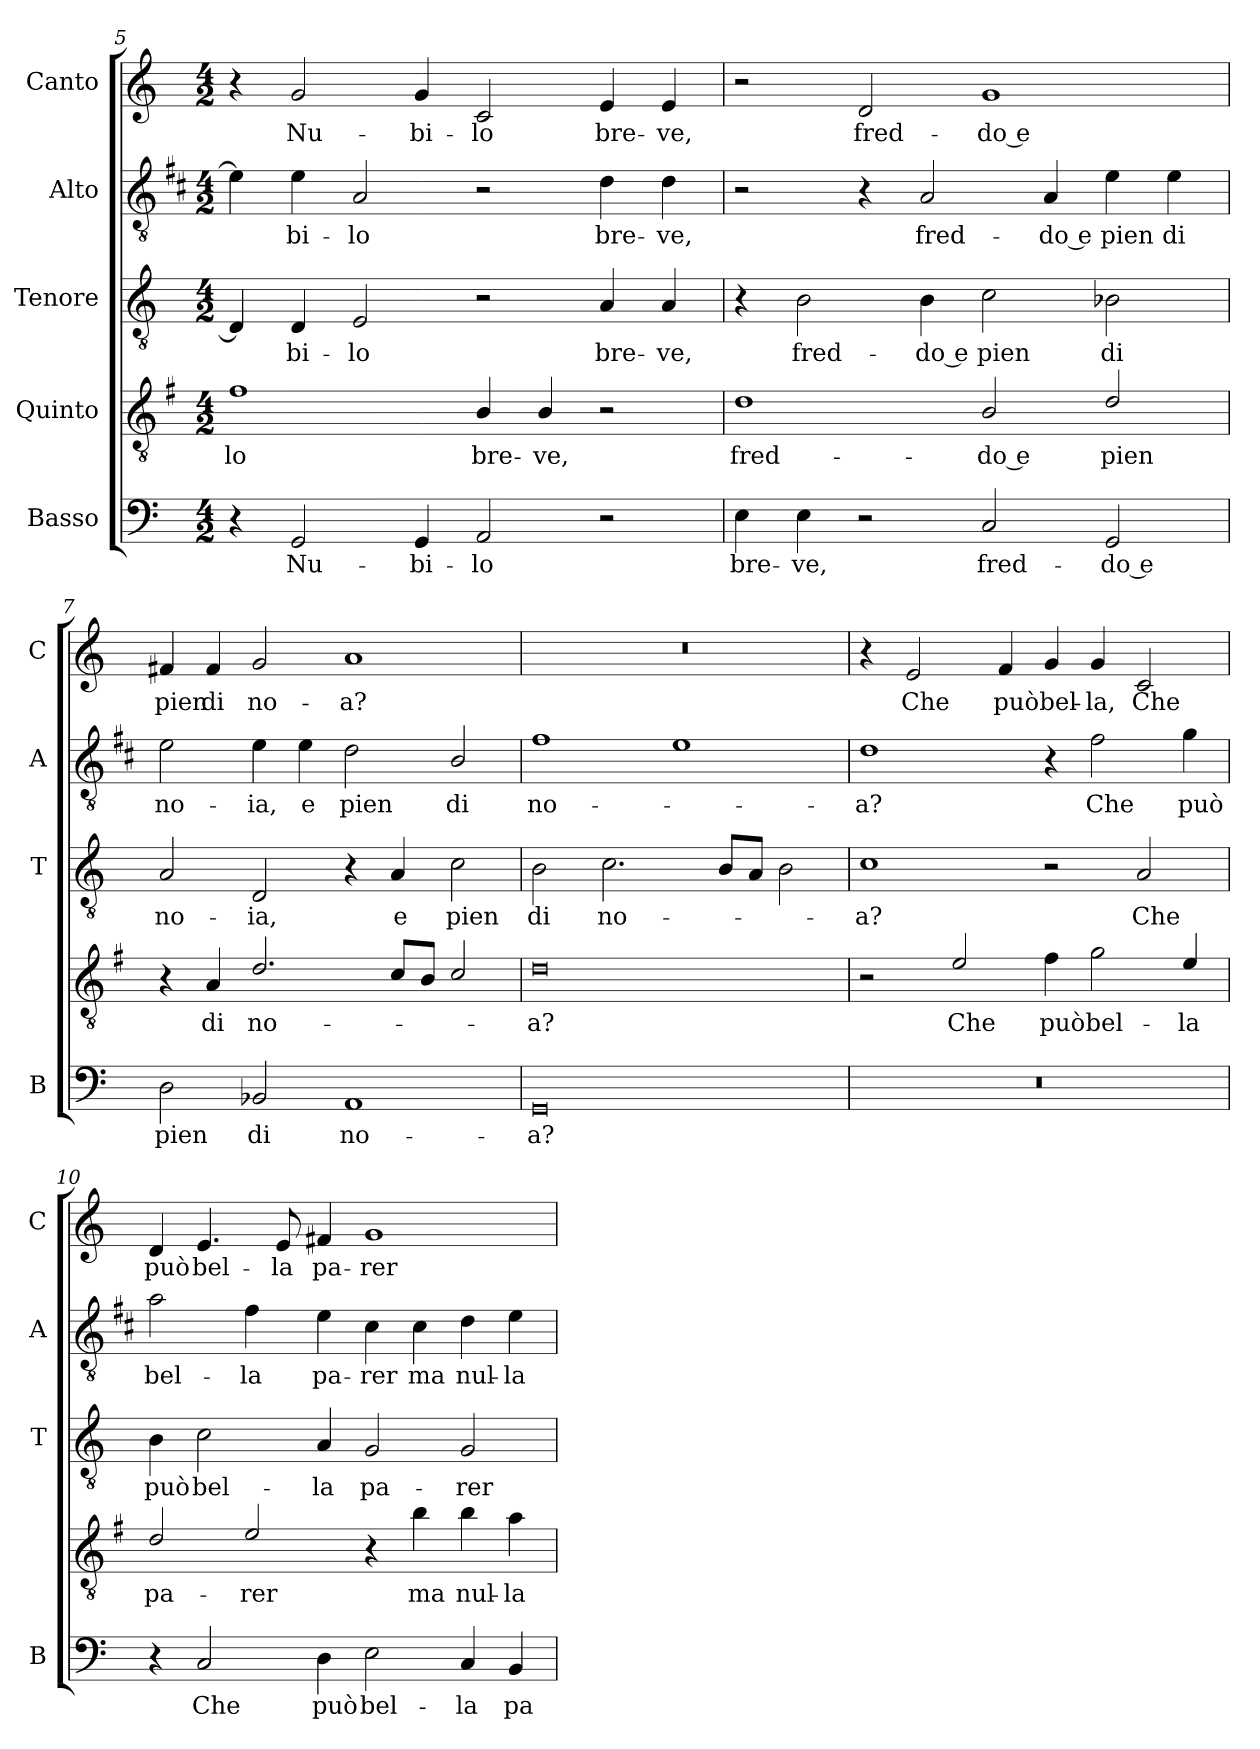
**kern	**text	**kern	**text	**kern	**text	**kern	**text	**kern	**text
*part5	*part5	*part4	*part4	*part3	*part3	*part2	*part2	*part1	*part1
*staff5	*staff5	*staff4	*staff4	*staff3	*staff3	*staff2	*staff2	*staff1	*staff1
*I"Basso	*	*I"Quinto	*	*I"Tenore	*	*I"Alto	*	*I"Canto	*
*I'B	*	*	*	*I'T	*	*I'A	*	*I'C	*
*clefF4	*	*clefGv2	*	*clefGv2	*	*clefGv2	*	*clefG2	*
*	*	*ITrd4c7	*	*	*	*ITrd1c2	*	*	*
*k[]	*	*k[]	*	*k[]	*	*k[]	*	*k[]	*
*C:	*	*C:	*	*C:	*	*C:	*	*C:	*
*M4/2	*	*M4/2	*	*M4/2	*	*M4/2	*	*M4/2	*
=5	=5	=5	=5	=5	=5	=5	=5	=5	=5
!	!	!	!LO:LY:b	!	!	!	!	!	!
4r	.	1B	-lo	4D/]	.	4d\]	.	4r	.
!	!LO:LY:b	!	!	!	!LO:LY:b	!	!LO:LY:b	!	!LO:LY:b
2GG/	Nu-	.	.	4D/	-bi-	4d\	-bi-	2g/	Nu-
!	!	!	!	!	!LO:LY:b	!	!LO:LY:b	!	!
.	.	.	.	2E/	-lo	2G/	-lo	.	.
!	!LO:LY:b	!	!	!	!	!	!	!	!LO:LY:b
4GG/	-bi-	.	.	.	.	.	.	4g/	-bi-
!	!LO:LY:b	!	!LO:LY:b	!	!	!	!	!	!LO:LY:b
2AA/	-lo	4E/	bre-	2r	.	2r	.	2c/	-lo
!	!	!	!LO:LY:b	!	!	!	!	!	!
.	.	4E/	-ve,	.	.	.	.	.	.
!	!	!	!	!	!LO:LY:b	!	!LO:LY:b	!	!LO:LY:b
2r	.	2r	.	4A/	bre-	4c\	bre-	4e/	bre-
!	!	!	!	!	!LO:LY:b	!	!LO:LY:b	!	!LO:LY:b
.	.	.	.	4A/	-ve,	4c\	-ve,	4e/	-ve,
=6	=6	=6	=6	=6	=6	=6	=6	=6	=6
!	!LO:LY:b	!	!LO:LY:b	!	!	!	!	!	!
4E\	bre-	1G	fred-	4r	.	2r	.	2r	.
!	!LO:LY:b	!	!	!	!LO:LY:b	!	!	!	!
4E\	-ve,	.	.	2B\	fred-	.	.	.	.
!	!	!	!	!	!	!	!	!	!LO:LY:b
2r	.	.	.	.	.	4r	.	2d/	fred-
!	!	!	!	!	!LO:LY:b	!	!LO:LY:b	!	!
.	.	.	.	4B\	-do e	2G/	fred-	.	.
!	!LO:LY:b	!	!LO:LY:b	!	!LO:LY:b	!	!	!	!LO:LY:b
2C/	fred-	2E/	-do e	2c\	pien	.	.	1g	-do e
!	!	!	!	!	!	!	!LO:LY:b	!	!
.	.	.	.	.	.	4G/	-do e	.	.
!	!LO:LY:b	!	!LO:LY:b	!	!LO:LY:b	!	!LO:LY:b	!	!
2GG/	-do e	2G/	pien	2B-X\	di	4d\	pien	.	.
!	!	!	!	!	!	!	!LO:LY:b	!	!
.	.	.	.	.	.	4d\	di	.	.
=7	=7	=7	=7	=7	=7	=7	=7	=7	=7
!	!LO:LY:b	!	!	!	!LO:LY:b	!	!LO:LY:b	!	!LO:LY:b
2D\	pien	4r	.	2A/	no-	2d\	no-	4f#X/	pien
!	!	!	!LO:LY:b	!	!	!	!	!	!LO:LY:b
.	.	4D/	di	.	.	.	.	4f#/	di
!	!LO:LY:b	!	!LO:LY:b	!	!LO:LY:b	!	!LO:LY:b	!	!LO:LY:b
2BB-X/	di	2.G/	no-	2D/	-ia,	4d\	-ia,	2g/	no-
!	!	!	!	!	!	!	!LO:LY:b	!	!
.	.	.	.	.	.	4d\	e	.	.
!	!LO:LY:b	!	!	!	!	!	!LO:LY:b	!	!LO:LY:b
1AA	no-	.	.	4r	.	2c\	pien	1a	-a?
!	!	!	!	!	!LO:LY:b	!	!	!	!
.	.	8F/L	.	4A/	e	.	.	.	.
.	.	8E/J	.	.	.	.	.	.	.
!	!	!	!	!	!LO:LY:b	!	!LO:LY:b	!	!
.	.	2F/	.	2c\	pien	2A/	di	.	.
!!LO:PB:g=z
=8	=8	=8	=8	=8	=8	=8	=8	=8	=8
!	!LO:LY:b	!	!LO:LY:b	!	!LO:LY:b	!	!LO:LY:b	!	!
0GG	-a?	0G	-a?	2B\	di	1e	no-	0r	.
!	!	!	!	!	!LO:LY:b	!	!	!	!
.	.	.	.	2.c\	no-	.	.	.	.
.	.	.	.	.	.	1d	.	.	.
.	.	.	.	8B/L	.	.	.	.	.
.	.	.	.	8A/J	.	.	.	.	.
.	.	.	.	2B\	.	.	.	.	.
=9	=9	=9	=9	=9	=9	=9	=9	=9	=9
!	!	!	!	!	!LO:LY:b	!	!LO:LY:b	!	!
0r	.	2r	.	1c	-a?	1c	-a?	4r	.
!	!	!	!	!	!	!	!	!	!LO:LY:b
.	.	.	.	.	.	.	.	2e/	Che
!	!	!	!LO:LY:b	!	!	!	!	!	!
.	.	2A/	Che	.	.	.	.	.	.
!	!	!	!	!	!	!	!	!	!LO:LY:b
.	.	.	.	.	.	.	.	4f/	può
!	!	!	!LO:LY:b	!	!	!	!	!	!LO:LY:b
.	.	4B\	può	2r	.	4r	.	4g/	bel-
!	!	!	!LO:LY:b	!	!	!	!LO:LY:b	!	!LO:LY:b
.	.	2c\	bel-	.	.	2e\	Che	4g/	-la,
!	!	!	!	!	!LO:LY:b	!	!	!	!LO:LY:b
.	.	.	.	2A/	Che	.	.	2c/	Che
!	!	!	!LO:LY:b	!	!	!	!LO:LY:b	!	!
.	.	4A/	-la	.	.	4f\	può	.	.
=10	=10	=10	=10	=10	=10	=10	=10	=10	=10
!	!	!	!LO:LY:b	!	!LO:LY:b	!	!LO:LY:b	!	!LO:LY:b
4r	.	2G/	pa-	4B\	può	2g\	bel-	4d/	può
!	!LO:LY:b	!	!	!	!LO:LY:b	!	!	!	!LO:LY:b
2C/	Che	.	.	2c\	bel-	.	.	4.e/	bel-
!	!	!	!LO:LY:b	!	!	!	!LO:LY:b	!	!
.	.	2A/	-rer	.	.	4e\	-la	.	.
!	!	!	!	!	!	!	!	!	!LO:LY:b
.	.	.	.	.	.	.	.	8e/	-la
!	!LO:LY:b	!	!	!	!LO:LY:b	!	!LO:LY:b	!	!LO:LY:b
4D\	può	.	.	4A/	-la	4d\	pa-	4f#X/	pa-
!	!LO:LY:b	!	!	!	!LO:LY:b	!	!LO:LY:b	!	!LO:LY:b
2E\	bel-	4r	.	2G/	pa-	4B\	-rer	1g	-rer
!	!	!	!LO:LY:b	!	!	!	!LO:LY:b	!	!
.	.	4e\	ma	.	.	4B\	ma	.	.
!	!LO:LY:b	!	!LO:LY:b	!	!LO:LY:b	!	!LO:LY:b	!	!
4C/	-la	4e\	nul-	2G/	-rer	4c\	nul-	.	.
!	!LO:LY:b	!	!LO:LY:b	!	!	!	!LO:LY:b	!	!
4BB/	pa-	4d\	-la	.	.	4d\	-la	.	.
=	=	=	=	=	=	=	=	=	=
*-	*-	*-	*-	*-	*-	*-	*-	*-	*-
